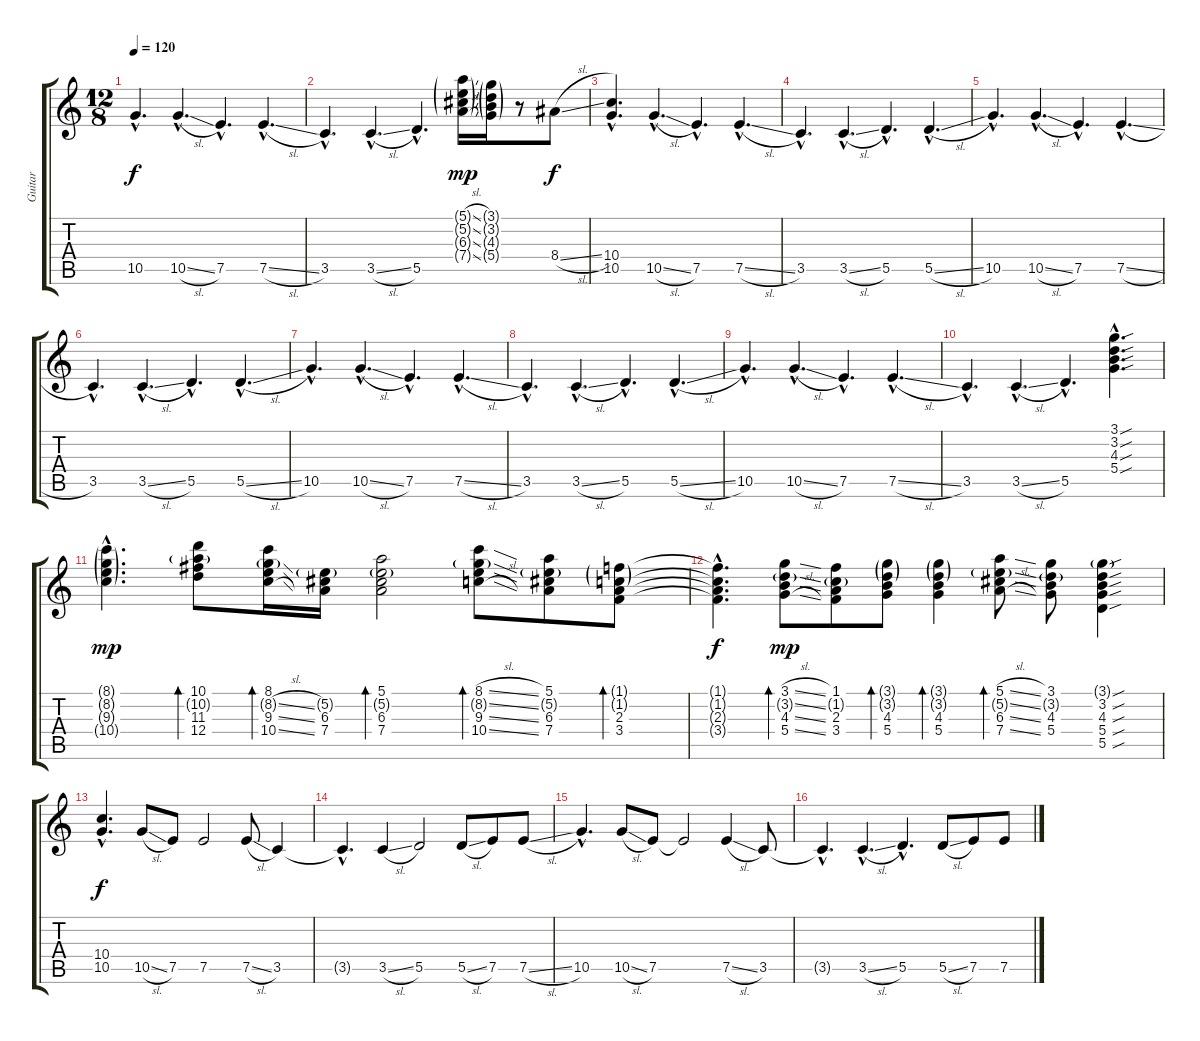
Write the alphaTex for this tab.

\track ("Guitar" "Guitar") {instrument electricguitarjazz}
\staff {score tabs}
\tuning (E4 B3 G3 D3 A2 E2) {hide}
\ts (12 8)
\tempo 120
\clef g2
\ks c
10.5{hac}.4{d dy f} 10.5{sl hac}.4{d} 7.5{hac}.4{d} 7.5{sl hac}.4{d} |
3.5{hac}.4{d} 3.5{sl hac}.4{d} 5.5{hac}.4{d} (5.1{sl g} 5.2{sl g} 6.3{sl g} 7.4{sl g}).16{dy mp} (3.1{g} 3.2{g} 4.3{g} 5.4{g}).16 r.8 8.4{sl}.8{dy f} |
(10.4{hac} 10.5{hac}).4{d} 10.5{sl hac}.4{d} 7.5{hac}.4{d} 7.5{sl hac}.4{d} |
3.5{hac}.4{d} 3.5{sl hac}.4{d} 5.5{hac}.4{d} 5.5{sl hac}.4{d} |
10.5{hac}.4{d} 10.5{sl hac}.4{d} 7.5{hac}.4{d} 7.5{sl hac}.4{d} |
3.5{hac}.4{d} 3.5{sl hac}.4{d} 5.5{hac}.4{d} 5.5{sl hac}.4{d} |
10.5{hac}.4{d} 10.5{sl hac}.4{d} 7.5{hac}.4{d} 7.5{sl hac}.4{d} |
3.5{hac}.4{d} 3.5{sl hac}.4{d} 5.5{hac}.4{d} 5.5{sl hac}.4{d} |
10.5{hac}.4{d} 10.5{sl hac}.4{d} 7.5{hac}.4{d} 7.5{sl hac}.4{d} |
3.5{hac}.4{d} 3.5{sl hac}.4{d} 5.5{hac}.4{d} (3.1{sou hac} 3.2{sou hac} 4.3{sou hac} 5.4{sou hac}).4{d volume 6} |
(8.1{g hac} 8.2{g hac} 9.3{g hac} 10.4{g hac}).4{d dy mp} (10.1 10.2{g} 11.3 12.4).8{bd 60} (8.1 8.2{sl g} 9.3{sl} 10.4{sl}).16{bd 30} (5.2{g} 6.3 7.4).16 (5.1 5.2{g} 6.3 7.4).2{bd 60} (8.1{sl} 8.2{sl g} 9.3{sl} 10.4{sl}).8{bd 60} (5.1 5.2{g} 6.3 7.4).8 (1.1{g} 1.2{g} 2.3 3.4).8{bd 120} |
(1.1{hac t} 1.2{hac t} 2.3{hac t} 3.4{hac t}).4{d dy f} (3.1{sl} 3.2{sl g} 4.3{sl} 5.4{sl}).8{bd 60 dy mp} (1.1 1.2{g} 2.3 3.4).8 (3.1{g} 3.2{g} 4.3 5.4).8{bd 120} (3.1{g} 3.2{g} 4.3 5.4).4{bd 60} (5.1{sl} 5.2{sl g} 6.3{sl} 7.4{sl}).8{bd 60} (3.1 3.2{g} 4.3 5.4).8 (3.1{sou g} 3.2{sou} 4.3{sou} 5.4{sou} 5.5{sou}).4 |
(10.4{hac} 10.5{hac}).4{d dy f} 10.5{sl}.8{volume 8} 7.5.8 7.5.2 7.5{sl}.8 3.5.4 |
3.5{hac t}.4{d} 3.5{sl}.4 5.5.2 5.5{sl}.8 7.5.8 7.5{sl}.8 |
10.5{hac}.4{d} 10.5{sl}.8 7.5.8 7.5{t}.2 7.5{sl}.4 3.5.8 |
3.5{hac t}.4{d} 3.5{sl hac}.4{d} 5.5{hac}.4{d} 5.5{sl}.8 7.5.8 7.5{sl}.8
